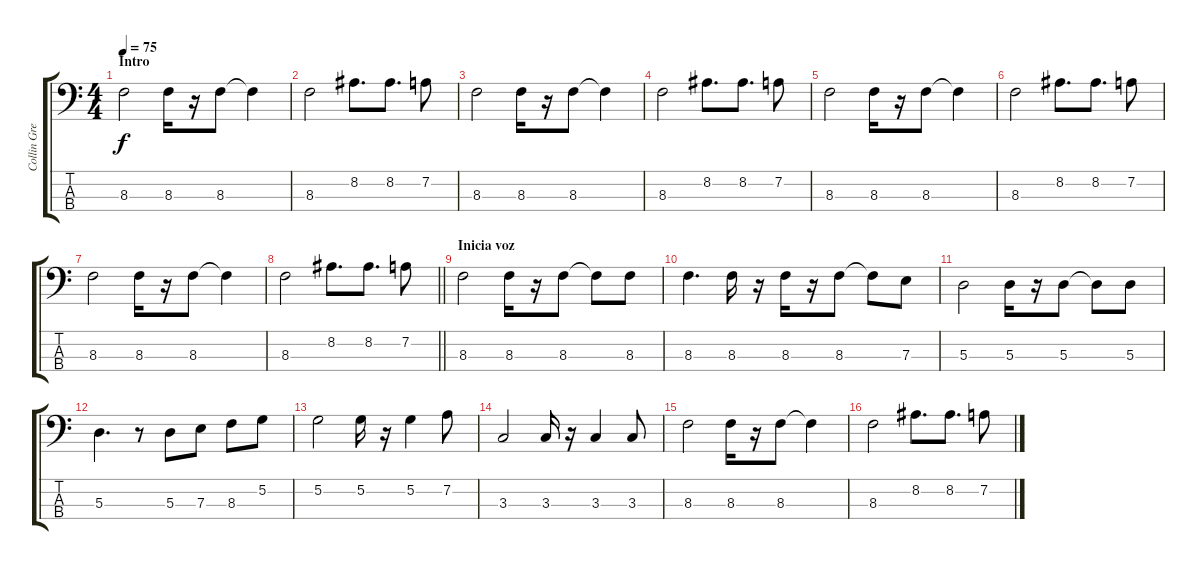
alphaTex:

\track ("Collin Greenwood" "Collin Gre") {instrument electricbassfinger}
\staff {score tabs}
\tuning (G2 D2 A1 E1) {hide}
\ts (4 4)
\section ("" "Intro")
\tempo 75
\clef f4
\ks c
8.3.2{dy f instrument electricbassfinger} 8.3.16 r.16 8.3.8 8.3{t}.4 |
8.3.2 8.2.8{d} 8.2.8{d} 7.2.8 |
8.3.2 8.3.16 r.16 8.3.8 8.3{t}.4 |
8.3.2 8.2.8{d} 8.2.8{d} 7.2.8 |
8.3.2 8.3.16 r.16 8.3.8 8.3{t}.4 |
8.3.2 8.2.8{d} 8.2.8{d} 7.2.8 |
8.3.2 8.3.16 r.16 8.3.8 8.3{t}.4 |
\barLineRight lightlight
8.3.2 8.2.8{d} 8.2.8{d} 7.2.8 |
\section ("" "Inicia voz")
8.3.2 8.3.16 r.16 8.3.8 8.3{t}.8 8.3.8 |
8.3.4{d} 8.3.16 r.16 8.3.16 r.16 8.3.8 8.3{t}.8 7.3.8 |
5.3.2 5.3.16 r.16 5.3.8 5.3{t}.8 5.3.8 |
5.3.4{d} r.8 5.3.8 7.3.8 8.3.8 5.2.8 |
5.2.2 5.2.16 r.16 5.2.4 7.2.8 |
3.3.2 3.3.16 r.16 3.3.4 3.3.8 |
8.3.2 8.3.16 r.16 8.3.8 8.3{t}.4 |
8.3.2 8.2.8{d} 8.2.8{d} 7.2.8
